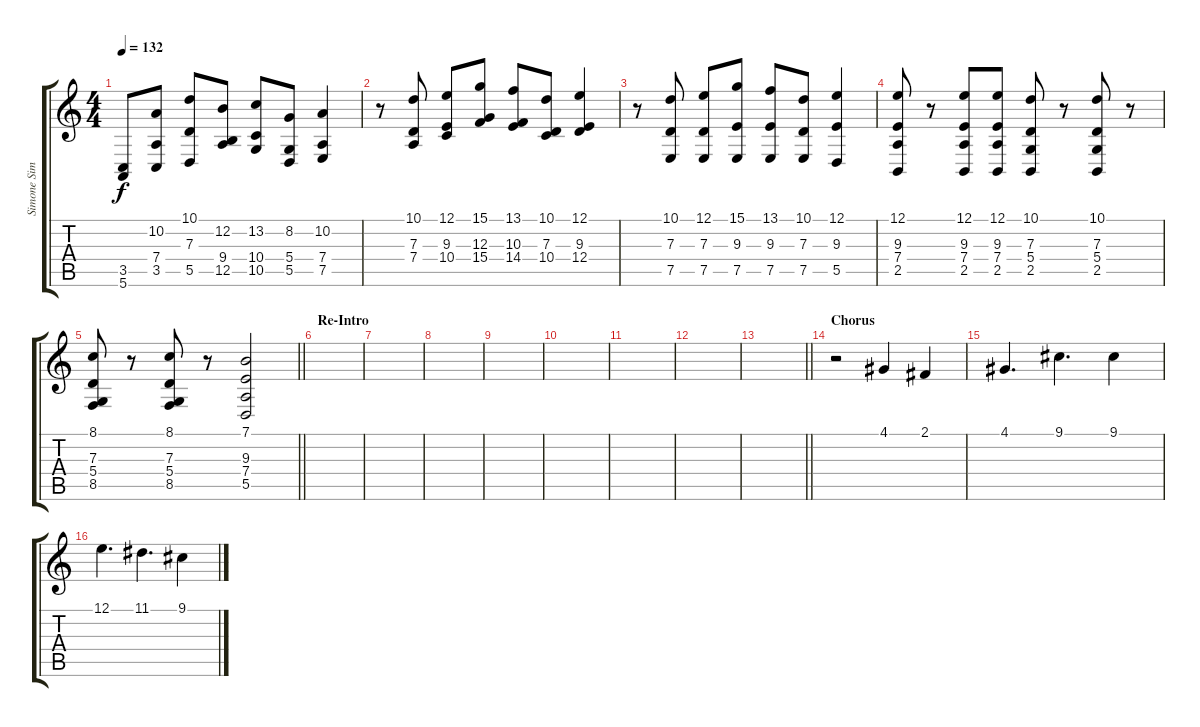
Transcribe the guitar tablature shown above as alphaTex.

\track ("Simone Simons" "Simone Sim") {instrument choiraahs}
\staff {score tabs}
\tuning (E4 B3 G3 D3 A2 E2) {hide}
\ts (4 4)
\tempo 132
\clef g2
\ks c
(3.5 5.6).8{dy f} (10.2 7.4 3.5).8 (10.1 7.3 5.5).8 (12.2 9.4 12.5).8 (13.2 10.4 10.5).8 (8.2 5.4 5.5).8 (10.2 7.4 7.5).4 |
r.8 (10.1 7.3 7.4).8 (12.1 9.3 10.4).8 (15.1 12.3 15.4).8 (13.1 10.3 14.4).8 (10.1 7.3 10.4).8 (12.1 9.3 12.4).4 |
r.8 (10.1 7.3 7.5).8 (12.1 7.3 7.5).8 (15.1 9.3 7.5).8 (13.1 9.3 7.5).8 (10.1 7.3 7.5).8 (12.1 9.3 5.5).4 |
(12.1 9.3 7.4 2.5).8 r.8 (12.1 9.3 7.4 2.5).8 (12.1 9.3 7.4 2.5).8 (10.1 7.3 5.4 2.5).8 r.8 (10.1 7.3 5.4 2.5).8 r.8 |
\barLineRight lightlight
(8.1 7.3 5.4 8.5).8 r.8 (8.1 7.3 5.4 8.5).8 r.8 (7.1 9.3 7.4 5.5).2 |
\section ("" "Re-Intro")
|
|
|
|
|
|
|
\barLineRight lightlight
|
\section ("" "Chorus")
r.2 4.1.4 2.1.4 |
4.1.4{d} 9.1.4{d} 9.1.4 |
12.1.4{d} 11.1.4{d} 9.1.4
